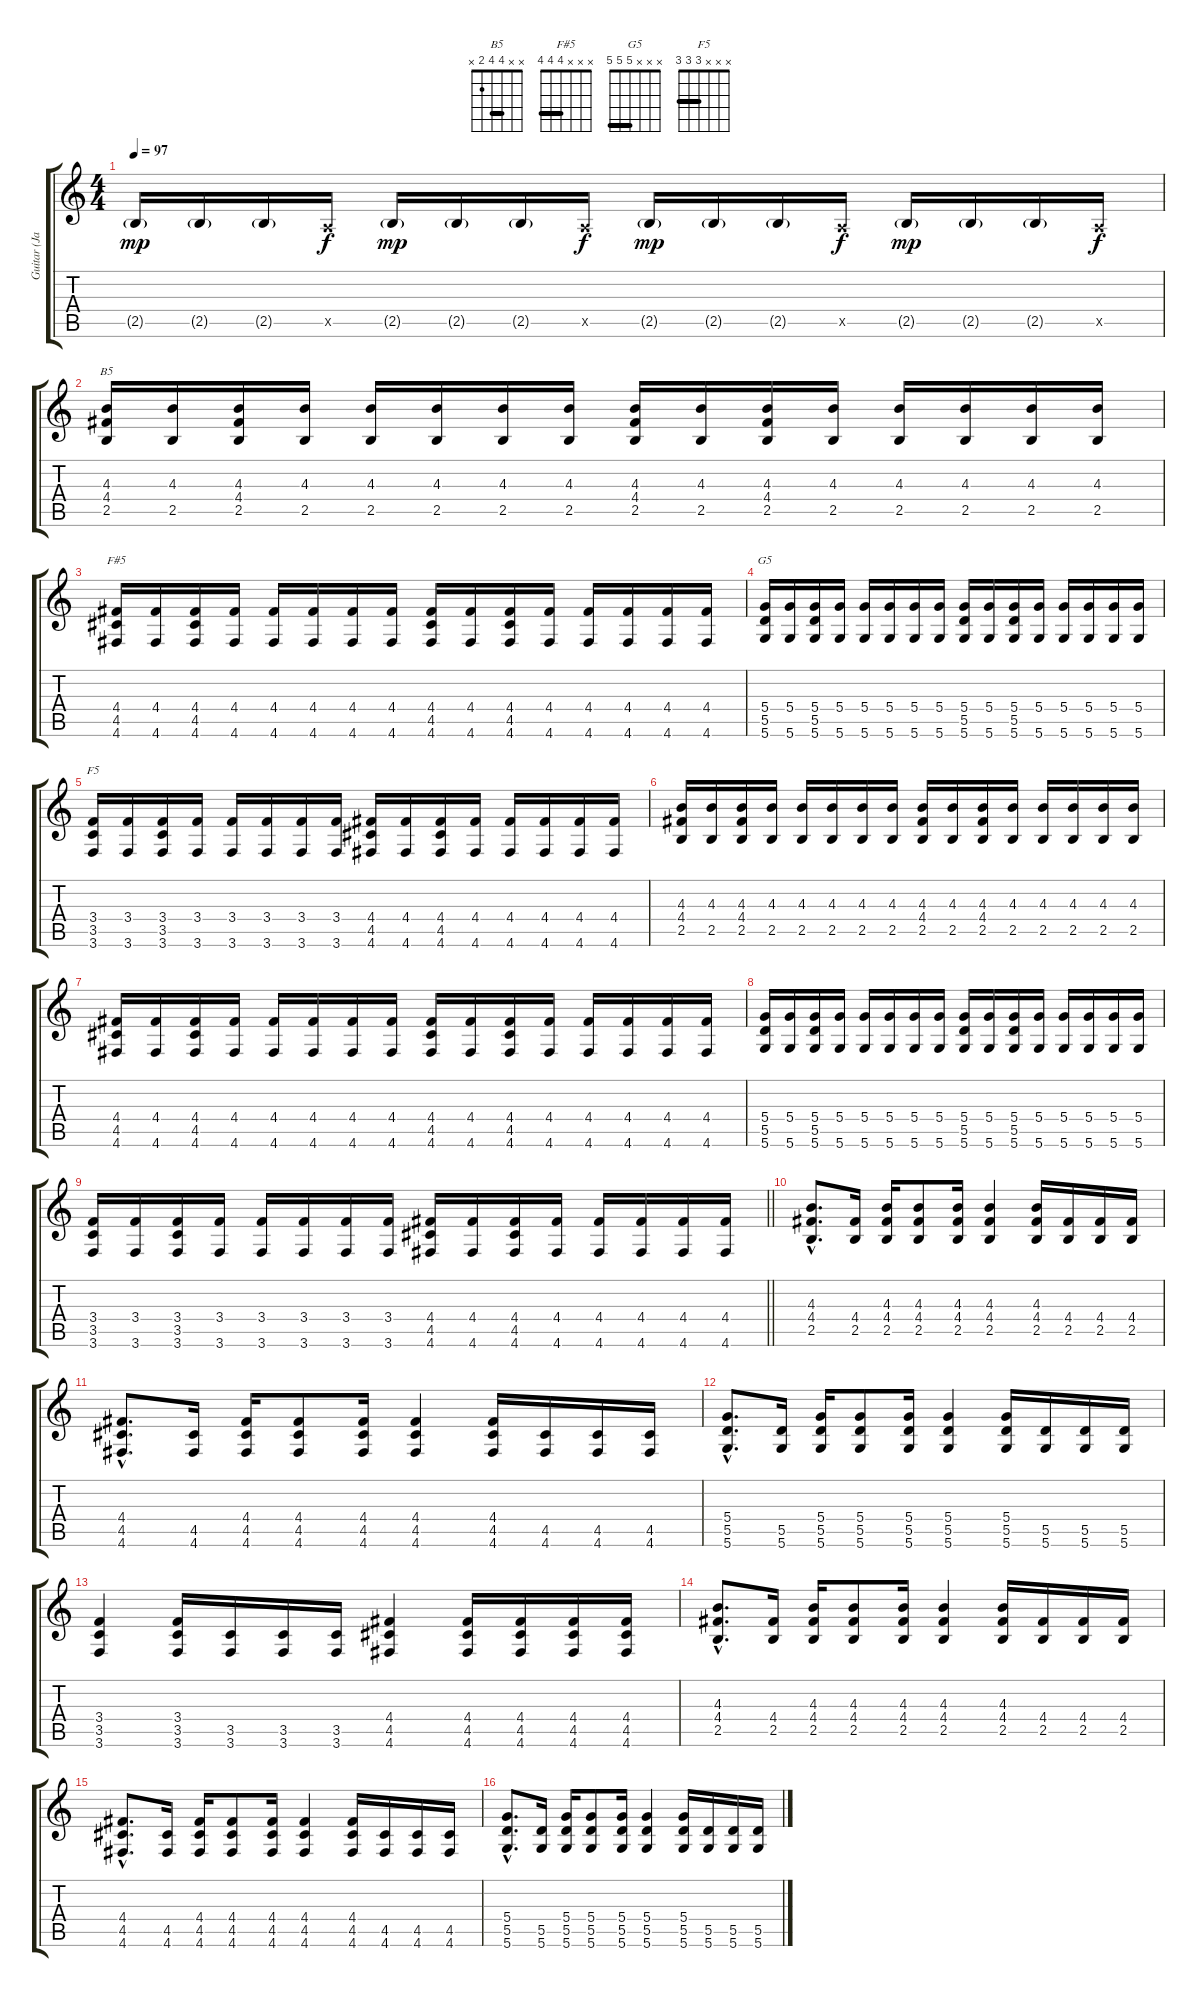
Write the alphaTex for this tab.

\track ("Guitar (Jasan Stepp)" "Guitar (Ja") {instrument distortionguitar}
\staff {score tabs}
\tuning (E4 B3 G3 D3 A2 D2) {hide}
\chord ("B5" x x 4 4 2 x) {barre 4}
\chord ("F#5" x x x 4 4 4) {barre 4}
\chord ("G5" x x x 5 5 5) {barre 5}
\chord ("F5" x x x 3 3 3) {barre 3}
\ts (4 4)
\tempo 97
\clef g2
\ks c
2.5{g}.16{dy mp} 2.5{g}.16 2.5{g}.16 0.5{x}.16{dy f} 2.5{g}.16{dy mp} 2.5{g}.16 2.5{g}.16 0.5{x}.16{dy f} 2.5{g}.16{dy mp} 2.5{g}.16 2.5{g}.16 0.5{x}.16{dy f} 2.5{g}.16{dy mp} 2.5{g}.16 2.5{g}.16 0.5{x}.16{dy f} |
(4.3 4.4 2.5).16{ch "B5"} (4.3 2.5).16 (4.3 4.4 2.5).16 (4.3 2.5).16 (4.3 2.5).16 (4.3 2.5).16 (4.3 2.5).16 (4.3 2.5).16 (4.3 4.4 2.5).16 (4.3 2.5).16 (4.3 4.4 2.5).16 (4.3 2.5).16 (4.3 2.5).16 (4.3 2.5).16 (4.3 2.5).16 (4.3 2.5).16 |
(4.4 4.5 4.6).16{ch "F#5"} (4.4 4.6).16 (4.4 4.5 4.6).16 (4.4 4.6).16 (4.4 4.6).16 (4.4 4.6).16 (4.4 4.6).16 (4.4 4.6).16 (4.4 4.5 4.6).16 (4.4 4.6).16 (4.4 4.5 4.6).16 (4.4 4.6).16 (4.4 4.6).16 (4.4 4.6).16 (4.4 4.6).16 (4.4 4.6).16 |
(5.4 5.5 5.6).16{ch "G5"} (5.4 5.6).16 (5.4 5.5 5.6).16 (5.4 5.6).16 (5.4 5.6).16 (5.4 5.6).16 (5.4 5.6).16 (5.4 5.6).16 (5.4 5.5 5.6).16 (5.4 5.6).16 (5.4 5.5 5.6).16 (5.4 5.6).16 (5.4 5.6).16 (5.4 5.6).16 (5.4 5.6).16 (5.4 5.6).16 |
(3.4 3.5 3.6).16{ch "F5"} (3.4 3.6).16 (3.4 3.5 3.6).16 (3.4 3.6).16 (3.4 3.6).16 (3.4 3.6).16 (3.4 3.6).16 (3.4 3.6).16 (4.4 4.5 4.6).16 (4.4 4.6).16 (4.4 4.5 4.6).16 (4.4 4.6).16 (4.4 4.6).16 (4.4 4.6).16 (4.4 4.6).16 (4.4 4.6).16 |
(4.3 4.4 2.5).16 (4.3 2.5).16 (4.3 4.4 2.5).16 (4.3 2.5).16 (4.3 2.5).16 (4.3 2.5).16 (4.3 2.5).16 (4.3 2.5).16 (4.3 4.4 2.5).16 (4.3 2.5).16 (4.3 4.4 2.5).16 (4.3 2.5).16 (4.3 2.5).16 (4.3 2.5).16 (4.3 2.5).16 (4.3 2.5).16 |
(4.4 4.5 4.6).16 (4.4 4.6).16 (4.4 4.5 4.6).16 (4.4 4.6).16 (4.4 4.6).16 (4.4 4.6).16 (4.4 4.6).16 (4.4 4.6).16 (4.4 4.5 4.6).16 (4.4 4.6).16 (4.4 4.5 4.6).16 (4.4 4.6).16 (4.4 4.6).16 (4.4 4.6).16 (4.4 4.6).16 (4.4 4.6).16 |
(5.4 5.5 5.6).16 (5.4 5.6).16 (5.4 5.5 5.6).16 (5.4 5.6).16 (5.4 5.6).16 (5.4 5.6).16 (5.4 5.6).16 (5.4 5.6).16 (5.4 5.5 5.6).16 (5.4 5.6).16 (5.4 5.5 5.6).16 (5.4 5.6).16 (5.4 5.6).16 (5.4 5.6).16 (5.4 5.6).16 (5.4 5.6).16 |
\barLineRight lightlight
(3.4 3.5 3.6).16 (3.4 3.6).16 (3.4 3.5 3.6).16 (3.4 3.6).16 (3.4 3.6).16 (3.4 3.6).16 (3.4 3.6).16 (3.4 3.6).16 (4.4 4.5 4.6).16 (4.4 4.6).16 (4.4 4.5 4.6).16 (4.4 4.6).16 (4.4 4.6).16 (4.4 4.6).16 (4.4 4.6).16 (4.4 4.6).16 |
(4.3{hac} 4.4{hac} 2.5{hac}).8{d} (4.4 2.5).16 (4.3 4.4 2.5).16 (4.3 4.4 2.5).8 (4.3 4.4 2.5).16 (4.3 4.4 2.5).4 (4.3 4.4 2.5).16 (4.4 2.5).16 (4.4 2.5).16 (4.4 2.5).16 |
(4.4{hac} 4.5{hac} 4.6{hac}).8{d} (4.5 4.6).16 (4.4 4.5 4.6).16 (4.4 4.5 4.6).8 (4.4 4.5 4.6).16 (4.4 4.5 4.6).4 (4.4 4.5 4.6).16 (4.5 4.6).16 (4.5 4.6).16 (4.5 4.6).16 |
(5.4{hac} 5.5{hac} 5.6{hac}).8{d} (5.5 5.6).16 (5.4 5.5 5.6).16 (5.4 5.5 5.6).8 (5.4 5.5 5.6).16 (5.4 5.5 5.6).4 (5.4 5.5 5.6).16 (5.5 5.6).16 (5.5 5.6).16 (5.5 5.6).16 |
(3.4 3.5 3.6).4 (3.4 3.5 3.6).16 (3.5 3.6).16 (3.5 3.6).16 (3.5 3.6).16 (4.4 4.5 4.6).4 (4.4 4.5 4.6).16 (4.4 4.5 4.6).16 (4.4 4.5 4.6).16 (4.4 4.5 4.6).16 |
(4.3{hac} 4.4{hac} 2.5{hac}).8{d} (4.4 2.5).16 (4.3 4.4 2.5).16 (4.3 4.4 2.5).8 (4.3 4.4 2.5).16 (4.3 4.4 2.5).4 (4.3 4.4 2.5).16 (4.4 2.5).16 (4.4 2.5).16 (4.4 2.5).16 |
(4.4{hac} 4.5{hac} 4.6{hac}).8{d} (4.5 4.6).16 (4.4 4.5 4.6).16 (4.4 4.5 4.6).8 (4.4 4.5 4.6).16 (4.4 4.5 4.6).4 (4.4 4.5 4.6).16 (4.5 4.6).16 (4.5 4.6).16 (4.5 4.6).16 |
(5.4{hac} 5.5{hac} 5.6{hac}).8{d} (5.5 5.6).16 (5.4 5.5 5.6).16 (5.4 5.5 5.6).8 (5.4 5.5 5.6).16 (5.4 5.5 5.6).4 (5.4 5.5 5.6).16 (5.5 5.6).16 (5.5 5.6).16 (5.5 5.6).16
